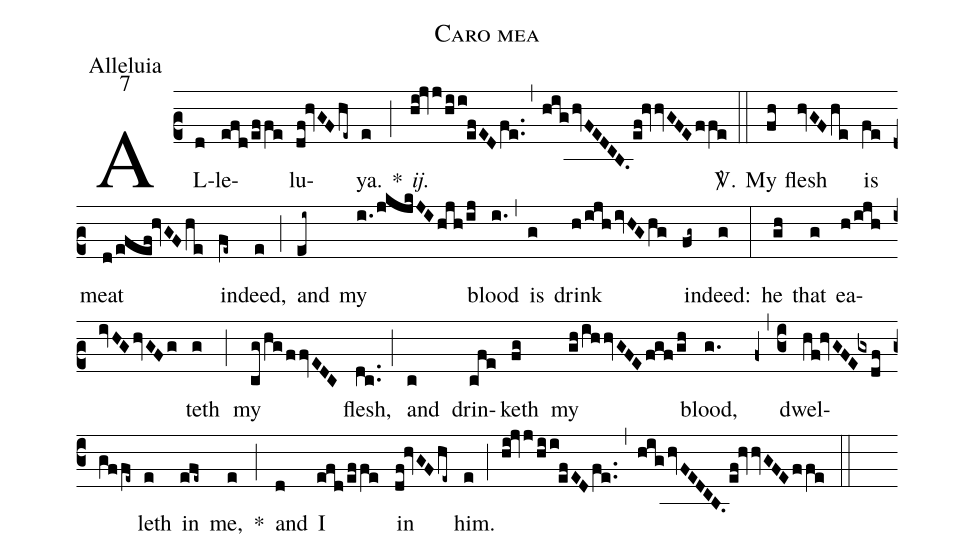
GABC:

name:Caro mea;
office-part:Alleluia;
mode:7;
%%
(c2) AL(d)le(efd/effe)lu(df!hvGF/he~)ya.(e) *(;) <i>ij.</i>(hi!jvj/hii!efED/fe..) (,) (hig/hvFEDCB.0/ef!hvvGFE/ffe) <sp>V/</sp>.(::) My(fh) flesh(hvGF/he) is(fe) meat(d/efef!hvGF/he) in(fe~)deed,(e) (;) and(ei~) my(i./jkjkJI/hjh/ij) blood(i.) (,) is(g) drink(h/ijh/ivHG/hg) in(fg~)deed:(g) (:) he(gh) that(g) ea(h/ijh/ivHG/hvGF/g)teth(g) (;) my(cg/hg/ffvEDC) flesh,(dc..) (;) and(c) drin(cfe)keth(fg) my(gh/ihhvGFE/fgf/gh) blood,(g.) (z0,c3) dwel(hf!hvGFE!gxdf/gffe~)leth(e) in(efe~) me,(e) *(;) and(d) I(efd/effe) in(df!hvGF/he~) him.(e) (;) (hi!jvj/hii!efED/fe..) (,) (hig/hvFEDCB.0/ef!hvvGFE/ffe) (::)
